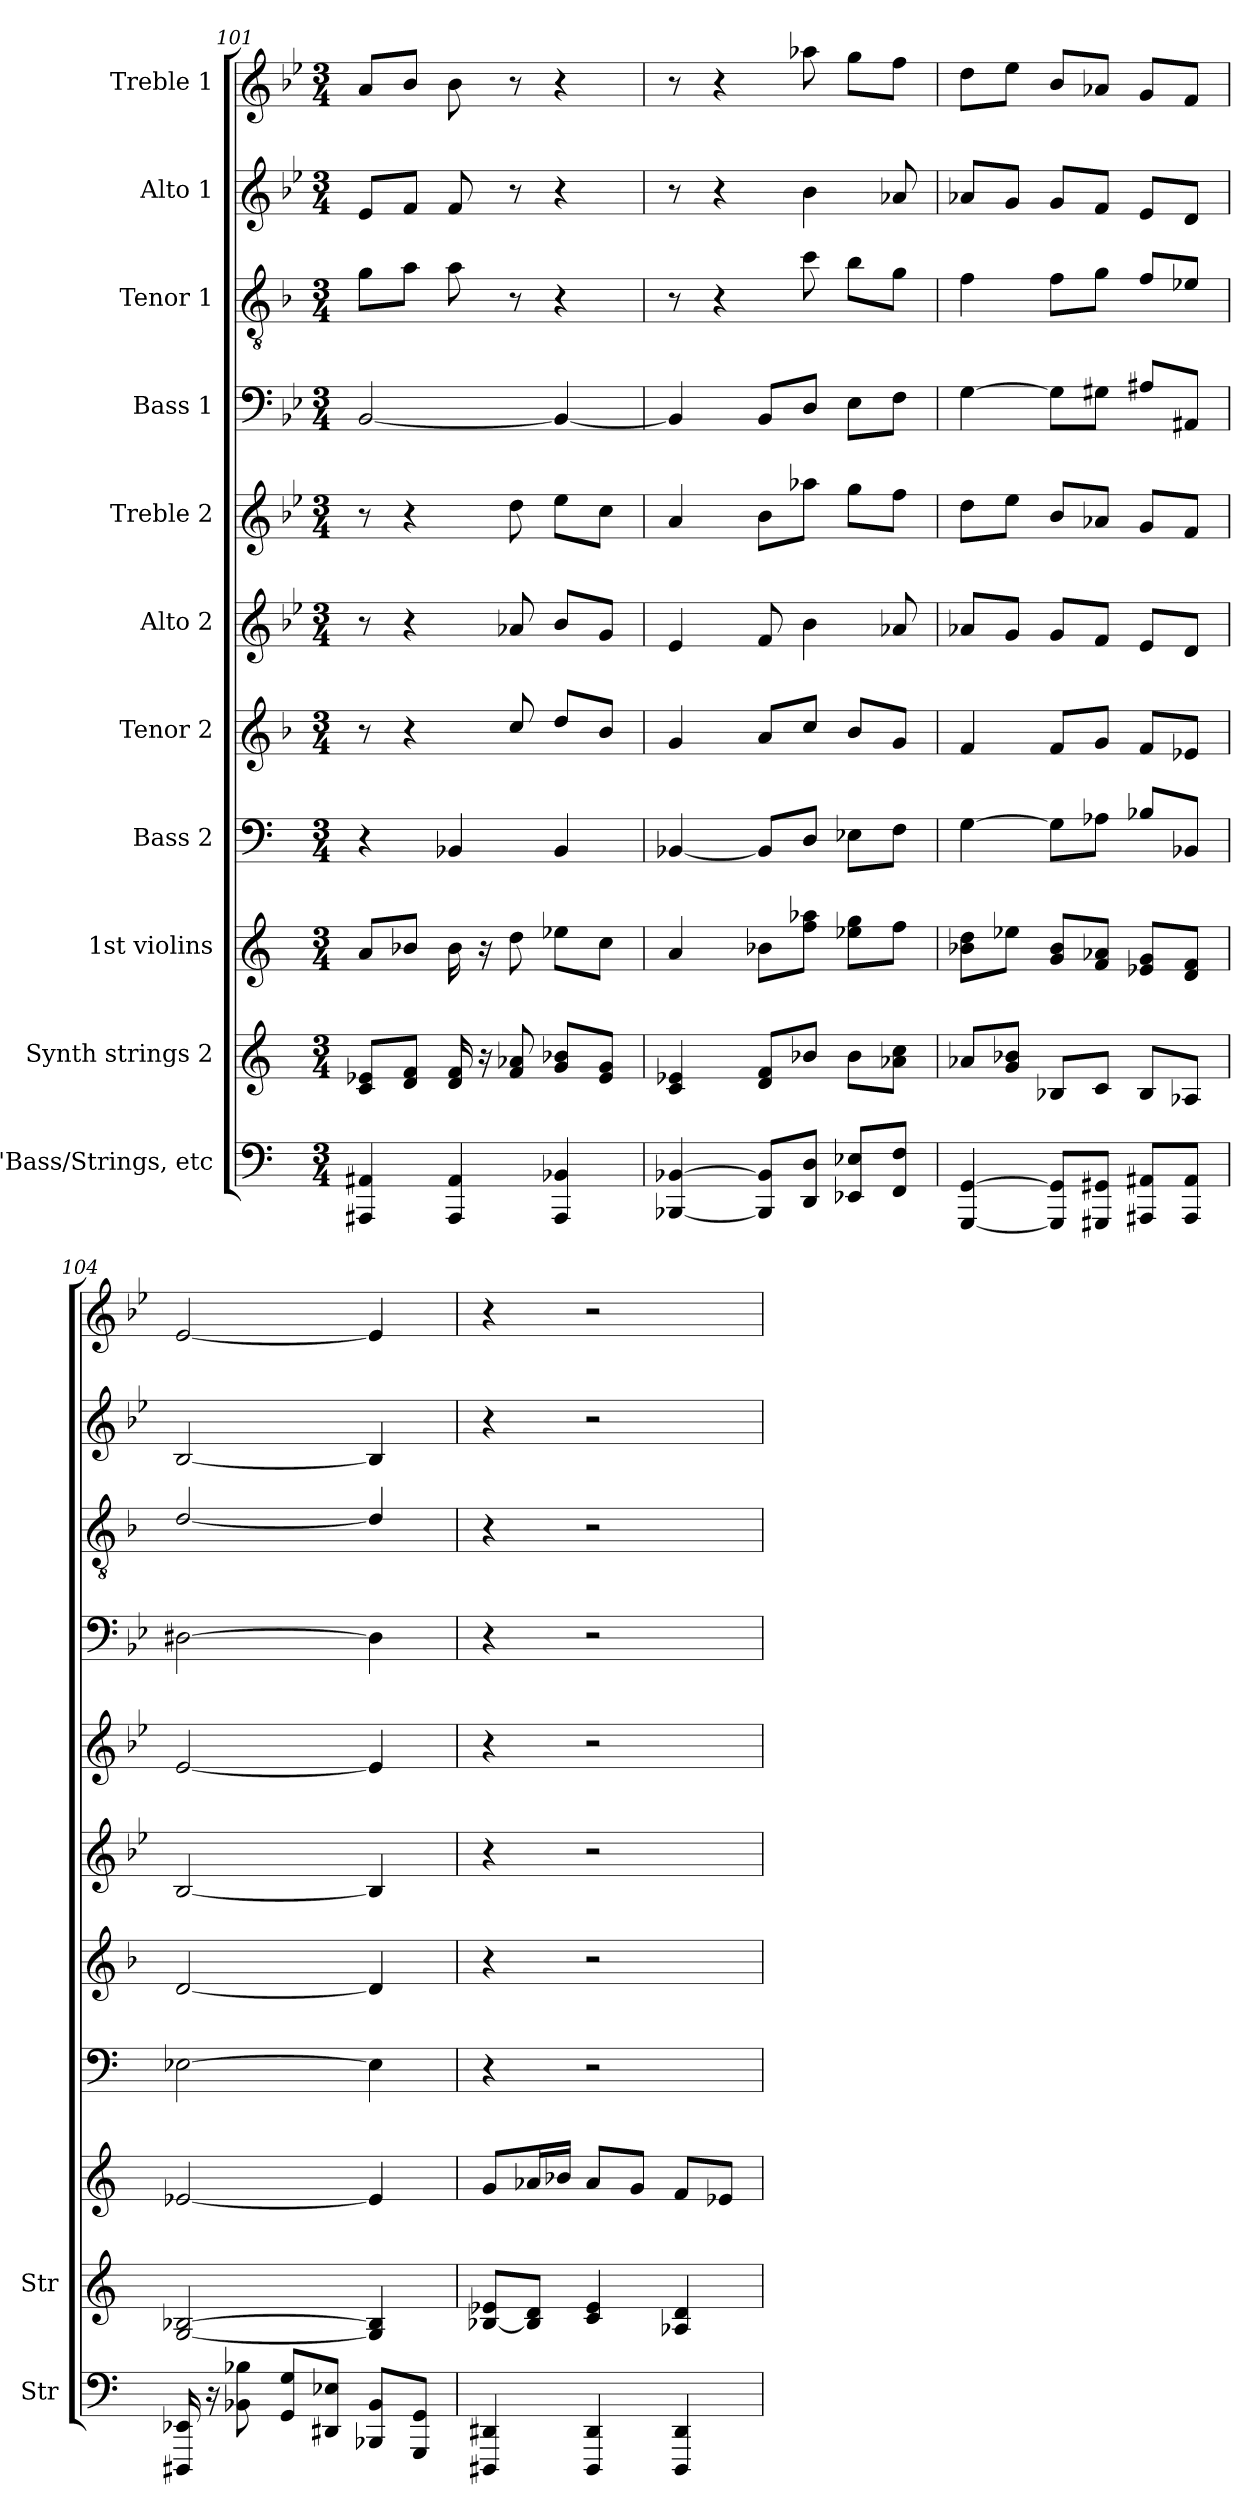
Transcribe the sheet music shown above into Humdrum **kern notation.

**kern	**kern	**kern	**kern	**kern	**kern	**kern	**kern	**kern	**kern	**kern
*part11	*part10	*part9	*part8	*part7	*part6	*part5	*part4	*part3	*part2	*part1
*staff11	*staff10	*staff9	*staff8	*staff7	*staff6	*staff5	*staff4	*staff3	*staff2	*staff1
*I"D'Bass/Strings, etc	*I"Synth strings 2	*I"1st violins	*I"Bass 2	*I"Tenor 2	*I"Alto 2	*I"Treble 2	*I"Bass 1	*I"Tenor 1	*I"Alto 1	*I"Treble 1
*I'Str	*I'Str	*	*	*	*	*	*	*	*	*
*clefF4	*clefG2	*clefG2	*clefF4	*clefG2	*clefG2	*clefG2	*clefF4	*clefGv2	*clefG2	*clefG2
*	*	*	*	*ITrd4c7	*	*	*	*ITrd4c7	*	*
*k[]	*k[]	*k[]	*k[]	*k[b-e-]	*k[b-e-]	*k[b-e-]	*k[b-e-]	*k[b-e-]	*k[b-e-]	*k[b-e-]
*C:	*C:	*C:	*C:	*B-:	*B-:	*B-:	*B-:	*B-:	*B-:	*B-:
*M3/4	*M3/4	*M3/4	*M3/4	*M3/4	*M3/4	*M3/4	*M3/4	*M3/4	*M3/4	*M3/4
=101	=101	=101	=101	=101	=101	=101	=101	=101	=101	=101
4AAA#X/ 4AA#X/	8c/ 8e-X/L	8a/L	4r	8r	8r	8r	[2BB-/	8c\L	8e-/L	8a/L
.	8d/ 8f/J	8b-X/J	.	4r	4r	4r	.	8d\J	8f/J	8b-/J
4AAA#/ 4AA#/	16d/ 16f/	16b-\	4BB-X/	.	.	.	.	8d\	8f/	8b-\
.	16r	16r	.	.	.	.	.	.	.	.
.	8f/ 8a-X/	8dd\	.	8f/	8a-X/	8dd\	.	8r	8r	8r
4AAA#/ 4BB-X/	8g/ 8b-X/L	8ee-X\L	4BB-/	8g/L	8b-/L	8ee-\L	4BB-/_	4r	4r	4r
.	8e-/ 8g/J	8cc\J	.	8e-/J	8g/J	8cc\J	.	.	.	.
=102	=102	=102	=102	=102	=102	=102	=102	=102	=102	=102
[4BBB-X/ [4BB-X/	4c/ 4e-X/	4a/	[4BB-X/	4c/	4e-/	4a/	4BB-/]	8r	8r	8r
.	.	.	.	.	.	.	.	4r	4r	4r
8BBB-/] 8BB-/]L	8d/ 8f/L	8b-X\L	8BB-/L]	8d/L	8f/	8b-\L	8BB-/L	.	.	.
8DD/ 8D/J	8b-X/J	8ff\ 8aa-X\J	8D/J	8f/J	4b-\	8aa-X\J	8D/J	8f\	4b-\	8aa-X\
8EE-X/ 8E-X/L	8b-\L	8ee-X\ 8gg\L	8E-X\L	8e-/L	.	8gg\L	8E-\L	8e-\L	.	8gg\L
8FF/ 8F/J	8a-X\ 8cc\J	8ff\J	8F\J	8c/J	8a-X/	8ff\J	8F\J	8c\J	8a-X/	8ff\J
!!LO:PB:g=z
=103	=103	=103	=103	=103	=103	=103	=103	=103	=103	=103
[4GGG/ [4GG/	8a-X/L	8b-X\ 8dd\L	[4G\	4B-/	8a-X/L	8dd\L	[4G\	4B-\	8a-X/L	8dd\L
.	8g/ 8b-X/J	8ee-X\J	.	.	8g/J	8ee-\J	.	.	8g/J	8ee-\J
8GGG/] 8GG/]L	8B-X/L	8g/ 8b-/L	8G\L]	8B-/L	8g/L	8b-/L	8G\L]	8B-\L	8g/L	8b-/L
8GGG#X/ 8GG#X/J	8c/J	8f/ 8a-X/J	8A-X\J	8c/J	8f/J	8a-X/J	8G#X\J	8c\J	8f/J	8a-X/J
8AAA#X/ 8AA#X/L	8B-/L	8e-X/ 8g/L	8B-X/L	8B-/L	8e-/L	8g/L	8A#X/L	8B-/L	8e-/L	8g/L
8AAA#/ 8AA#/J	8A-X/J	8d/ 8f/J	8BB-X/J	8A-X/J	8d/J	8f/J	8AA#X/J	8A-X/J	8d/J	8f/J
=104	=104	=104	=104	=104	=104	=104	=104	=104	=104	=104
16DDD#X/ 16EE-X/	[2G/ [2B-X/	[2e-X/	[2E-X\	[2G/	[2B-/	[2e-/	[2D#X\	[2G/	[2B-/	[2e-/
16r	.	.	.	.	.	.	.	.	.	.
8BB-X\ 8B-X\	.	.	.	.	.	.	.	.	.	.
8GG/ 8G/L	.	.	.	.	.	.	.	.	.	.
8DD#X/ 8E-X/J	.	.	.	.	.	.	.	.	.	.
8BBB-X/ 8BB-/L	4G/] 4B-/]	4e-/]	4E-\]	4G/]	4B-/]	4e-/]	4D#\]	4G/]	4B-/]	4e-/]
8GGG/ 8GG/J	.	.	.	.	.	.	.	.	.	.
=105	=105	=105	=105	=105	=105	=105	=105	=105	=105	=105
4DDD#X/ 4DD#X/	[8B-X/ 8e-X/L	8g/L	4r	4r	4r	4r	4r	4r	4r	4r
.	8B-/] 8d/J	16a-X/L	.	.	.	.	.	.	.	.
.	.	16b-X/JJ	.	.	.	.	.	.	.	.
4DDD#/ 4DD#/	4c/ 4e-/	8a-/L	2r	2r	2r	2r	2r	2r	2r	2r
.	.	8g/J	.	.	.	.	.	.	.	.
4DDD#/ 4DD#/	4A-X/ 4d/	8f/L	.	.	.	.	.	.	.	.
.	.	8e-X/J	.	.	.	.	.	.	.	.
=	=	=	=	=	=	=	=	=	=	=
*-	*-	*-	*-	*-	*-	*-	*-	*-	*-	*-
